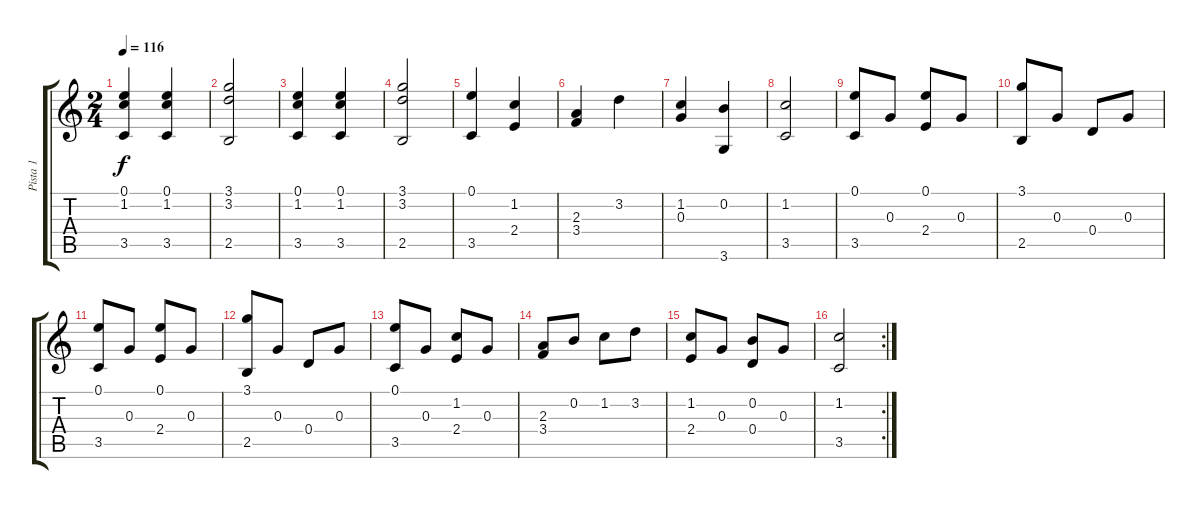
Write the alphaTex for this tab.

\track ("Pista 1" "Pista 1") {instrument acousticguitarnylon}
\staff {score tabs}
\tuning (E4 B3 G3 D3 A2 E2) {hide}
\ts (2 4)
\tempo 116
\clef g2
\ks c
(0.1 1.2 3.5).4{dy f instrument acousticguitarnylon} (0.1 1.2 3.5).4 |
(3.1 3.2 2.5).2 |
(0.1 1.2 3.5).4 (0.1 1.2 3.5).4 |
(3.1 3.2 2.5).2 |
(0.1 3.5).4 (1.2 2.4).4 |
(2.3 3.4).4 3.2.4 |
(1.2 0.3).4 (0.2 3.6).4 |
(1.2 3.5).2 |
(0.1 3.5).8 0.3.8 (0.1 2.4).8 0.3.8 |
(3.1 2.5).8 0.3.8 0.4.8 0.3.8 |
(0.1 3.5).8 0.3.8 (0.1 2.4).8 0.3.8 |
(3.1 2.5).8 0.3.8 0.4.8 0.3.8 |
(0.1 3.5).8 0.3.8 (1.2 2.4).8 0.3.8 |
(2.3 3.4).8 0.2.8 1.2.8 3.2.8 |
(1.2 2.4).8 0.3.8 (0.2 0.4).8 0.3.8 |
\rc 2
(1.2 3.5).2
